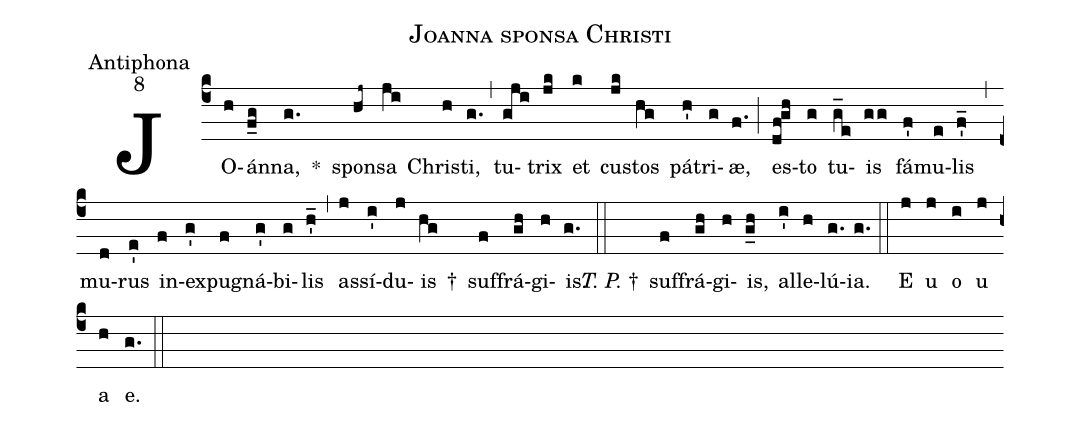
name:Joanna sponsa Christi;
office-part:Antiphona;
mode:8;
%%
(c4)JO(h)án(f_g)na,(g.) *() spon(hj~)sa(ji) Chris(h)ti,(g.) (,) tu(gji)trix(jk) et(k) cus(jk)tos(hg) pá(h')tri(g)æ,(f.) (;) es(df!gh)to(g) tu(g_e)is(gg) fá(f')mu(e)lis(f'_) (,) mu(d)rus(e') in(f)ex(g')pu(f)gná(g')bi(g)lis(h'_) (,) as(j)sí(i')du(j)is(hg) †() suf(f)frá(gh)gi(h)is.(g.) (::)<i>T. P.</i> †() suf(f)frá(gh)gi(h)is,(g_h) al(i')le(h)lú(g.)ia.(g.) (::) E(j) u(j) o(i) u(j) a(h) e.(g.) (::)
